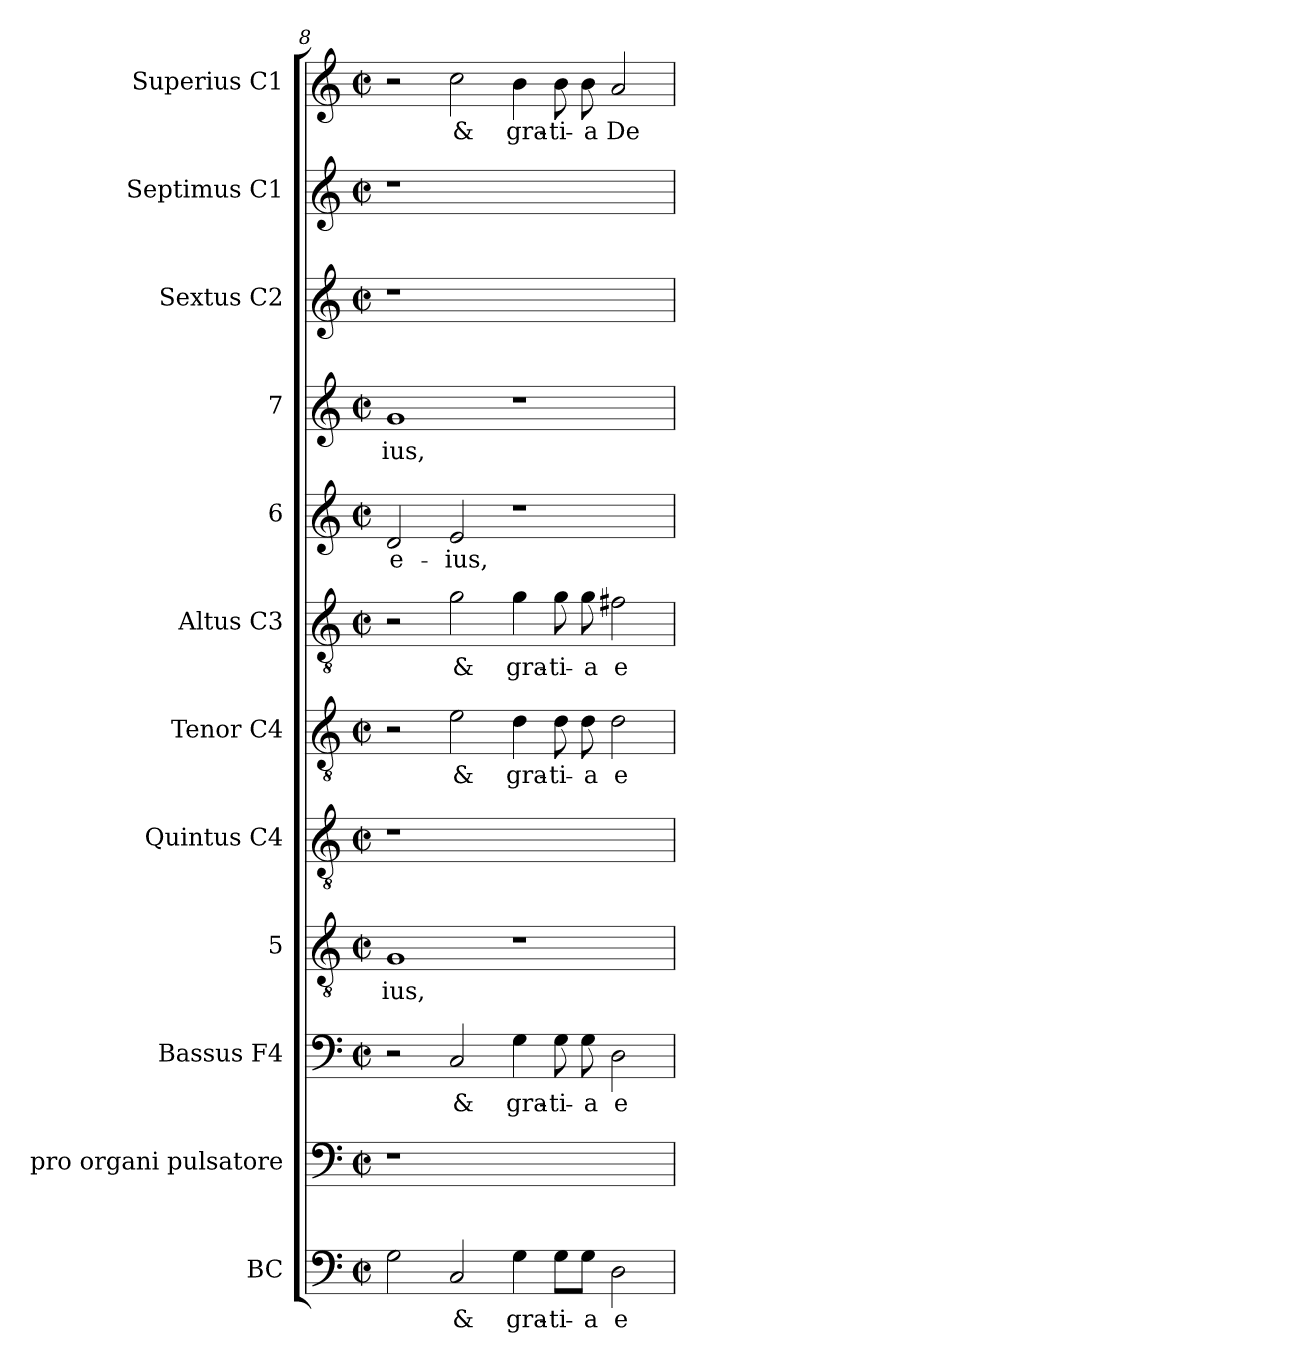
**kern	**text	**kern	**kern	**text	**kern	**text	**kern	**kern	**text	**kern	**text	**kern	**text	**kern	**text	**kern	**kern	**kern	**text
*part12	*part12	*part11	*part10	*part10	*part9	*part9	*part8	*part7	*part7	*part6	*part6	*part5	*part5	*part4	*part4	*part3	*part2	*part1	*part1
*staff12	*staff12	*staff11	*staff10	*staff10	*staff9	*staff9	*staff8	*staff7	*staff7	*staff6	*staff6	*staff5	*staff5	*staff4	*staff4	*staff3	*staff2	*staff1	*staff1
*I"BC	*	*I"pro organi  pulsatore	*I"Bassus  F4	*	*I"5	*	*I"Quintus  C4	*I"Tenor  C4	*	*I"Altus  C3	*	*I"6	*	*I"7	*	*I"Sextus  C2	*I"Septimus  C1	*I"Superius  C1	*
*I'BC	*	*	*I'B	*	*	*	*	*I'T	*	*I'A	*	*	*	*	*	*	*	*I'S	*
*clefF4	*	*clefF4	*clefF4	*	*clefGv2	*	*clefGv2	*clefGv2	*	*clefGv2	*	*clefG2	*	*clefG2	*	*clefG2	*clefG2	*clefG2	*
*k[]	*	*k[]	*k[]	*	*k[]	*	*k[]	*k[]	*	*k[]	*	*k[]	*	*k[]	*	*k[]	*k[]	*k[]	*
*C:	*	*C:	*C:	*	*C:	*	*C:	*C:	*	*C:	*	*C:	*	*C:	*	*C:	*C:	*C:	*
*M2/2	*	*M2/2	*M2/2	*	*M2/2	*	*M2/2	*M2/2	*	*M2/2	*	*M2/2	*	*M2/2	*	*M2/2	*M2/2	*M2/2	*
*met(c|)	*	*met(c|)	*met(c|)	*	*met(c|)	*	*met(c|)	*met(c|)	*	*met(c|)	*	*met(c|)	*	*met(c|)	*	*met(c|)	*met(c|)	*met(c|)	*
=8	=8	=8	=8	=8	=8	=8	=8	=8	=8	=8	=8	=8	=8	=8	=8	=8	=8	=8	=8
!	!LO:LY:a:cj	!	!	!	!	!LO:LY:b:cj	!	!	!	!	!	!	!LO:LY:b:cj	!	!LO:LY:b:cj	!	!	!	!
2G\	.	1r	2r	.	1G	-ius,	1r	2r	.	2r	.	2d/	e-	1g	-ius,	1r	1r	2r	.
!	!LO:LY:a:cj	!	!	!LO:LY:b:cj	!	!	!	!	!LO:LY:b:cj	!	!LO:LY:b:cj	!	!LO:LY:b:cj	!	!	!	!	!	!LO:LY:b:cj
2C/	&	.	2C/	&	.	.	.	2e\	&	2g\	&	2e/	-ius,	.	.	.	.	2cc\	&
!	!LO:LY:a:cj	!	!	!LO:LY:b:cj	!	!	!	!	!LO:LY:b:cj	!	!LO:LY:b:cj	!	!	!	!	!	!	!	!LO:LY:b:cj
4G\	gra-	1ryy	4G\	gra-	1r	.	1ryy	4d\	gra-	4g\	gra-	1r	.	1r	.	1ryy	1ryy	4b\	gra-
!	!LO:LY:a:cj	!	!	!LO:LY:b:cj	!	!	!	!	!LO:LY:b:cj	!	!LO:LY:b:cj	!	!	!	!	!	!	!	!LO:LY:b:cj
8G\L	-ti-	.	8G\	-ti-	.	.	.	8d\	-ti-	8g\	-ti-	.	.	.	.	.	.	8b\	-ti-
!	!LO:LY:a:cj	!	!	!LO:LY:b:cj	!	!	!	!	!LO:LY:b:cj	!	!LO:LY:b:cj	!	!	!	!	!	!	!	!LO:LY:b:cj
8G\J	-a	.	8G\	-a	.	.	.	8d\	-a	8g\	-a	.	.	.	.	.	.	8b\	-a
!	!LO:LY:a:cj	!	!	!LO:LY:b:cj	!	!	!	!	!LO:LY:b:cj	!	!LO:LY:b:cj	!	!	!	!	!	!	!	!LO:LY:b:cj
2D\	e-	.	2D\	e-	.	.	.	2d\	e-	2f#X\	e-	.	.	.	.	.	.	2a/	De-
=	=	=	=	=	=	=	=	=	=	=	=	=	=	=	=	=	=	=	=
*-	*-	*-	*-	*-	*-	*-	*-	*-	*-	*-	*-	*-	*-	*-	*-	*-	*-	*-	*-
